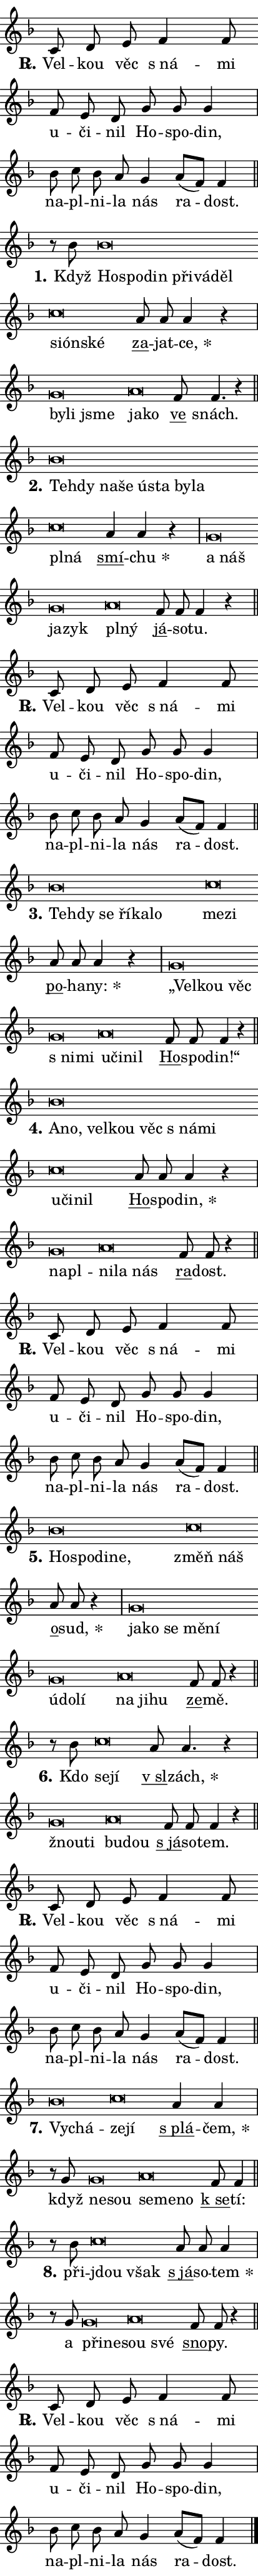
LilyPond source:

\version "2.22.1"
\header { tagline = "" }
\paper {
  indent = 0\cm
  top-margin = 0\cm
  right-margin = 0\cm
  bottom-margin = 0\cm
  left-margin = 0\cm
  paper-width = 7\cm
  page-breaking = #ly:one-page-breaking
  system-system-spacing.basic-distance = #11
  score-system-spacing.basic-distance = #11
  ragged-last = ##f
}


%% Author: Thomas Morley
%% https://lists.gnu.org/archive/html/lilypond-user/2020-05/msg00002.html
#(define (line-position grob)
"Returns position of @var[grob} in current system:
   @code{'start}, if at first time-step
   @code{'end}, if at last time-step
   @code{'middle} otherwise
"
  (let* ((col (ly:item-get-column grob))
         (ln (ly:grob-object col 'left-neighbor))
         (rn (ly:grob-object col 'right-neighbor))
         (col-to-check-left (if (ly:grob? ln) ln col))
         (col-to-check-right (if (ly:grob? rn) rn col))
         (break-dir-left
           (and
             (ly:grob-property col-to-check-left 'non-musical #f)
             (ly:item-break-dir col-to-check-left)))
         (break-dir-right
           (and
             (ly:grob-property col-to-check-right 'non-musical #f)
             (ly:item-break-dir col-to-check-right))))
        (cond ((eqv? 1 break-dir-left) 'start)
              ((eqv? -1 break-dir-right) 'end)
              (else 'middle))))

#(define (tranparent-at-line-position vctor)
  (lambda (grob)
  "Relying on @code{line-position} select the relevant enry from @var{vctor}.
Used to determine transparency,"
    (case (line-position grob)
      ((end) (not (vector-ref vctor 0)))
      ((middle) (not (vector-ref vctor 1)))
      ((start) (not (vector-ref vctor 2))))))

noteHeadBreakVisibility =
#(define-music-function (break-visibility)(vector?)
"Makes @code{NoteHead}s transparent relying on @var{break-visibility}"
#{
  \override NoteHead.transparent =
    #(tranparent-at-line-position break-visibility)
#})

#(define delete-ledgers-for-transparent-note-heads
  (lambda (grob)
    "Reads whether a @code{NoteHead} is transparent.
If so this @code{NoteHead} is removed from @code{'note-heads} from
@var{grob}, which is supposed to be @code{LedgerLineSpanner}.
As a result ledgers are not printed for this @code{NoteHead}"
    (let* ((nhds-array (ly:grob-object grob 'note-heads))
           (nhds-list
             (if (ly:grob-array? nhds-array)
                 (ly:grob-array->list nhds-array)
                 '()))
           ;; Relies on the transparent-property being done before
           ;; Staff.LedgerLineSpanner.after-line-breaking is executed.
           ;; This is fragile ...
           (to-keep
             (remove
               (lambda (nhd)
                 (ly:grob-property nhd 'transparent #f))
               nhds-list)))
      ;; TODO find a better method to iterate over grob-arrays, similiar
      ;; to filter/remove etc for lists
      ;; For now rebuilt from scratch
      (set! (ly:grob-object grob 'note-heads)  '())
      (for-each
        (lambda (nhd)
          (ly:pointer-group-interface::add-grob grob 'note-heads nhd))
        to-keep))))

hideNotes = {
  \noteHeadBreakVisibility #begin-of-line-visible
}
unHideNotes = {
  \noteHeadBreakVisibility #all-visible
}

% work-around for resetting accidentals
% https://lilypond.org/doc/v2.23/Documentation/notation/displaying-rhythms#unmetered-music
cadenzaMeasure = {
  \cadenzaOff
  \partial 1024 s1024
  \cadenzaOn
}

#(define-markup-command (accent layout props text) (markup?)
  "Underline accented syllable"
  (interpret-markup layout props
    #{\markup \override #'(offset . 4.3) \underline { #text }#}))

responsum = \markup \concat {
  "R" \hspace #-1.05 \path #0.1 #'((moveto 0 0.07) (lineto 0.9 0.8)) \hspace #0.05 "."
}

\layout {
    \context {
        \Staff
        \remove "Time_signature_engraver"
        \override LedgerLineSpanner.after-line-breaking = #delete-ledgers-for-transparent-note-heads
    }
    \context {
        \Voice {
            \override NoteHead.output-attributes = #'((class . "notehead"))
            \override Hairpin.height = #0.55
        }
    }
    \context {
        \Lyrics {
            \override StanzaNumber.output-attributes = #'((class . "stanzanumber"))
            \override LyricSpace.minimum-distance = #0.9
            \override LyricText.font-name = #"TeX Gyre Schola"
            \override LyricText.font-size = 1
            \override StanzaNumber.font-name = #"TeX Gyre Schola Bold"
            \override StanzaNumber.font-size = 1
        }
    }
}

% magnetic-lyrics.ily
%
%   written by
%     Jean Abou Samra <jean@abou-samra.fr>
%     Werner Lemberg <wl@gnu.org>
%
%   adapted by
%     Jiri Hon <jiri.hon@gmail.com>
%
% Version 2022-Apr-15

% https://www.mail-archive.com/lilypond-user@gnu.org/msg149350.html

#(define (Left_hyphen_pointer_engraver context)
   "Collect syllable-hyphen-syllable occurrences in lyrics and store
them in properties.  This engraver only looks to the left.  For
example, if the lyrics input is @code{foo -- bar}, it does the
following.

@itemize @bullet
@item
Set the @code{text} property of the @code{LyricHyphen} grob between
@q{foo} and @q{bar} to @code{foo}.

@item
Set the @code{left-hyphen} property of the @code{LyricText} grob with
text @q{foo} to the @code{LyricHyphen} grob between @q{foo} and
@q{bar}.
@end itemize

Use this auxiliary engraver in combination with the
@code{lyric-@/text::@/apply-@/magnetic-@/offset!} hook."
   (let ((hyphen #f)
         (text #f))
     (make-engraver
      (acknowledgers
       ((lyric-syllable-interface engraver grob source-engraver)
        (set! text grob)))
      (end-acknowledgers
       ((lyric-hyphen-interface engraver grob source-engraver)
        ;(when (not (grob::has-interface grob 'lyric-space-interface))
          (set! hyphen grob)));)
      ((stop-translation-timestep engraver)
       (when (and text hyphen)
         (ly:grob-set-object! text 'left-hyphen hyphen))
       (set! text #f)
       (set! hyphen #f)))))

#(define (lyric-text::apply-magnetic-offset! grob)
   "If the space between two syllables is less than the value in
property @code{LyricText@/.details@/.squash-threshold}, move the right
syllable to the left so that it gets concatenated with the left
syllable.

Use this function as a hook for
@code{LyricText@/.after-@/line-@/breaking} if the
@code{Left_@/hyphen_@/pointer_@/engraver} is active."
   (let ((hyphen (ly:grob-object grob 'left-hyphen #f)))
     (when hyphen
       (let ((left-text (ly:spanner-bound hyphen LEFT)))
         (when (grob::has-interface left-text 'lyric-syllable-interface)
           (let* ((common (ly:grob-common-refpoint grob left-text X))
                  (this-x-ext (ly:grob-extent grob common X))
                  (left-x-ext
                   (begin
                     ;; Trigger magnetism for left-text.
                     (ly:grob-property left-text 'after-line-breaking)
                     (ly:grob-extent left-text common X)))
                  ;; `delta` is the gap width between two syllables.
                  (delta (- (interval-start this-x-ext)
                            (interval-end left-x-ext)))
                  (details (ly:grob-property grob 'details))
                  (threshold (assoc-get 'squash-threshold details 0.2)))
             (when (< delta threshold)
               (let* (;; We have to manipulate the input text so that
                      ;; ligatures crossing syllable boundaries are not
                      ;; disabled.  For languages based on the Latin
                      ;; script this is essentially a beautification.
                      ;; However, for non-Western scripts it can be a
                      ;; necessity.
                      (lt (ly:grob-property left-text 'text))
                      (rt (ly:grob-property grob 'text))
                      (is-space (grob::has-interface hyphen 'lyric-space-interface))
                      (space (if is-space " " ""))
                      (space-markup (grob-interpret-markup grob " "))
                      (space-size (interval-length (ly:stencil-extent space-markup X)))
                      (extra-delta (if is-space space-size 0))
                      ;; Append new syllable.
                      (ltrt-space (if (and (string? lt) (string? rt))
                                (string-append lt space rt)
                                (make-concat-markup (list lt space rt))))
                      ;; Right-align `ltrt` to the right side.
                      (ltrt-space-markup (grob-interpret-markup
                               grob
                               (make-translate-markup
                                (cons (interval-length this-x-ext) 0)
                                (make-right-align-markup ltrt-space)))))
                 (begin
                   ;; Don't print `left-text`.
                   (ly:grob-set-property! left-text 'stencil #f)
                   ;; Set text and stencil (which holds all collected
                   ;; syllables so far) and shift it to the left.
                   (ly:grob-set-property! grob 'text ltrt-space)
                   (ly:grob-set-property! grob 'stencil ltrt-space-markup)
                   (ly:grob-translate-axis! grob (- (- delta extra-delta)) X))))))))))


#(define (lyric-hyphen::displace-bounds-first grob)
   ;; Make very sure this callback isn't triggered too early.
   (let ((left (ly:spanner-bound grob LEFT))
         (right (ly:spanner-bound grob RIGHT)))
     (ly:grob-property left 'after-line-breaking)
     (ly:grob-property right 'after-line-breaking)
     (ly:lyric-hyphen::print grob)))

squashThreshold = #0.4

\layout {
  \context {
    \Lyrics
    \consists #Left_hyphen_pointer_engraver
    \override LyricText.after-line-breaking =
      #lyric-text::apply-magnetic-offset!
    \override LyricHyphen.stencil = #lyric-hyphen::displace-bounds-first
    \override LyricText.details.squash-threshold = \squashThreshold
    \override LyricHyphen.minimum-distance = 0
    \override LyricHyphen.minimum-length = \squashThreshold
  }
}

squash = \override LyricText.details.squash-threshold = 9999
unSquash = \override LyricText.details.squash-threshold = \squashThreshold

left = \override LyricText.self-alignment-X = #LEFT
unLeft = \revert LyricText.self-alignment-X

starOffset = #(lambda (grob) 
                (let ((x_offset (ly:self-alignment-interface::aligned-on-x-parent grob)))
                  (if (= x_offset 0) 0 (+ x_offset 1.2))))

star = #(define-music-function (syllable)(string?)
"Append star separator at the end of a syllable"
#{
  \once \override LyricText.X-offset = #starOffset
  \lyricmode { \markup {
    #syllable
    \override #'((font-name . "TeX Gyre Schola Bold")) \hspace #0.2 \lower #0.65 \larger "*"
  } }
#})

starAccent = #(define-music-function (syllable)(string?)
"Append star separator at the end of a syllable and make accent"
#{
  \once \override LyricText.X-offset = #starOffset
  \lyricmode { \markup {
    \accent #syllable
    \override #'((font-name . "TeX Gyre Schola Bold")) \hspace #0.2 \lower #0.65 \larger "*"
  } }
#})

breath = #(define-music-function (syllable)(string?)
"Append breathing indicator at the end of a syllable"
#{
  \lyricmode { \markup { #syllable "+" } }
#})

optionalBreath = #(define-music-function (syllable)(string?)
"Append optional breathing indicator at the end of a syllable"
#{
  \lyricmode { \markup { #syllable "(+)" } }
#})


\score {
    <<
        \new Voice = "melody" { \cadenzaOn \key f \major \relative { c'8 d e f4 f8 \bar "" f e d \bar "" g g g4 \cadenzaMeasure \bar "|" bes8 c bes a g4 \bar "" a8[( f)] f4 \cadenzaMeasure \bar "||" \break }
\relative { r8 bes' bes\breve*1/16 \hideNotes \breve*1/16 \bar "" \breve*1/16 \bar "" \breve*1/16 \bar "" \breve*1/16 \breve*1/16 \bar "" \unHideNotes c\breve*1/16 \hideNotes \breve*1/16 \breve*1/16 \bar "" \unHideNotes \bar "" a8 a a4 r \cadenzaMeasure \bar "|" g\breve*1/16 \hideNotes \breve*1/16 \breve*1/16 \bar "" \unHideNotes a\breve*1/16 \hideNotes \breve*1/16 \bar "" \unHideNotes \bar "" f8 f4. r4 \cadenzaMeasure \bar "||" \break }
\relative { bes'\breve*1/16 \hideNotes \breve*1/16 \bar "" \breve*1/16 \bar "" \breve*1/16 \bar "" \breve*1/16 \bar "" \breve*1/16 \bar "" \breve*1/16 \breve*1/16 \bar "" \unHideNotes c\breve*1/16 \hideNotes \breve*1/16 \bar "" \unHideNotes \bar "" \bar "" a4 a r \cadenzaMeasure \bar "|" g\breve*1/16 \hideNotes \breve*1/16 \bar "" \breve*1/16 \breve*1/16 \bar "" \unHideNotes a\breve*1/16 \hideNotes \breve*1/16 \bar "" \unHideNotes \bar "" f8 f f4 r \cadenzaMeasure \bar "||" \break }
\relative { c'8 d e f4 f8 \bar "" f e d \bar "" g g g4 \cadenzaMeasure \bar "|" bes8 c bes a g4 \bar "" a8[( f)] f4 \cadenzaMeasure \bar "||" \break }
\relative { bes'\breve*1/16 \hideNotes \breve*1/16 \bar "" \breve*1/16 \bar "" \breve*1/16 \bar "" \breve*1/16 \breve*1/16 \bar "" \unHideNotes c\breve*1/16 \hideNotes \breve*1/16 \bar "" \unHideNotes \bar "" a8 a a4 r \cadenzaMeasure \bar "|" g\breve*1/16 \hideNotes \breve*1/16 \bar "" \breve*1/16 \bar "" \breve*1/16 \breve*1/16 \bar "" \unHideNotes a\breve*1/16 \hideNotes \breve*1/16 \breve*1/16 \bar "" \unHideNotes \bar "" f8 f f4 r \cadenzaMeasure \bar "||" \break }
\relative { bes'\breve*1/16 \hideNotes \breve*1/16 \bar "" \breve*1/16 \bar "" \breve*1/16 \bar "" \breve*1/16 \bar "" \breve*1/16 \breve*1/16 \bar "" \unHideNotes c\breve*1/16 \hideNotes \breve*1/16 \breve*1/16 \bar "" \unHideNotes \bar "" a8 a a4 r \cadenzaMeasure \bar "|" g\breve*1/16 \hideNotes \breve*1/16 \bar "" \unHideNotes a\breve*1/16 \hideNotes \breve*1/16 \breve*1/16 \bar "" \unHideNotes \bar "" f8 f r4 \cadenzaMeasure \bar "||" \break }
\relative { c'8 d e f4 f8 \bar "" f e d \bar "" g g g4 \cadenzaMeasure \bar "|" bes8 c bes a g4 \bar "" a8[( f)] f4 \cadenzaMeasure \bar "||" \break }
\relative { bes'\breve*1/16 \hideNotes \breve*1/16 \bar "" \breve*1/16 \breve*1/16 \bar "" \unHideNotes c\breve*1/16 \hideNotes \breve*1/16 \bar "" \unHideNotes \bar "" a8 a r4 \cadenzaMeasure \bar "|" g\breve*1/16 \hideNotes \breve*1/16 \bar "" \breve*1/16 \bar "" \breve*1/16 \bar "" \breve*1/16 \bar "" \breve*1/16 \bar "" \breve*1/16 \breve*1/16 \bar "" \unHideNotes a\breve*1/16 \hideNotes \breve*1/16 \breve*1/16 \bar "" \unHideNotes \bar "" f8 f r4 \cadenzaMeasure \bar "||" \break }
\relative { r8 bes' c\breve*1/16 \hideNotes \breve*1/16 \bar "" \unHideNotes \bar "" a8 a4. r4 \cadenzaMeasure \bar "|" g\breve*1/16 \hideNotes \breve*1/16 \bar "" \unHideNotes a\breve*1/16 \hideNotes \breve*1/16 \bar "" \unHideNotes \bar "" f8 f f4 r \cadenzaMeasure \bar "||" \break }
\relative { c'8 d e f4 f8 \bar "" f e d \bar "" g g g4 \cadenzaMeasure \bar "|" bes8 c bes a g4 \bar "" a8[( f)] f4 \cadenzaMeasure \bar "||" \break }
\relative { bes'\breve*1/16 \hideNotes \breve*1/16 \bar "" \unHideNotes c\breve*1/16 \hideNotes \breve*1/16 \bar "" \unHideNotes \bar "" \bar "" a4 a \cadenzaMeasure \bar "|" r8 g g\breve*1/16 \hideNotes \breve*1/16 \bar "" \unHideNotes a\breve*1/16 \hideNotes \breve*1/16 \breve*1/16 \bar "" \unHideNotes \bar "" f8 f4 \cadenzaMeasure \bar "||" \break }
\relative { r8 bes' c\breve*1/16 \hideNotes \breve*1/16 \bar "" \unHideNotes \bar "" a8 a a4 \cadenzaMeasure \bar "|" r8 g g\breve*1/16 \hideNotes \breve*1/16 \bar "" \unHideNotes a\breve*1/16 \hideNotes \breve*1/16 \bar "" \unHideNotes \bar "" f8 f r4 \cadenzaMeasure \bar "||" \break }
\relative { c'8 d e f4 f8 \bar "" f e d \bar "" g g g4 \cadenzaMeasure \bar "|" bes8 c bes a g4 \bar "" a8[( f)] f4 \cadenzaMeasure \bar "||" \break } \bar "|." }
        \new Lyrics \lyricsto "melody" { \lyricmode { \set stanza = \responsum
Vel -- kou věc "s ná" -- mi u -- či -- nil Ho -- spo -- din, na -- pl -- ni -- la nás ra -- dost.
\set stanza = "1."
Když \left Ho -- \squash spo -- din při -- vá -- děl \left \unLeft \unSquash si -- \squash ón -- ské \unLeft \unSquash \markup \accent za -- jat -- \star ce, \left by -- \squash li jsme \left \unLeft \unSquash ja -- \squash ko \unLeft \unSquash \markup \accent ve snách.
\set stanza = "2."
\left Teh -- \squash dy na -- še ús -- ta by -- la \left \unLeft \unSquash pl -- \squash ná \unLeft \unSquash \markup \accent smí -- \star chu \left a \squash náš ja -- zyk \left \unLeft \unSquash pl -- \squash ný \unLeft \unSquash \markup \accent já -- so -- tu.
\set stanza = \responsum
Vel -- kou věc "s ná" -- mi u -- či -- nil Ho -- spo -- din, na -- pl -- ni -- la nás ra -- dost.
\set stanza = "3."
\left Teh -- \squash dy se ří -- ka -- lo \left \unLeft \unSquash me -- \squash zi \unLeft \unSquash \markup \accent po -- ha -- \star ny: \left „Vel -- \squash kou věc "s ni" -- mi \left \unLeft \unSquash u -- \squash či -- nil \unLeft \unSquash \markup \accent Ho -- spo -- din!“
\set stanza = "4."
\left A -- \squash no, vel -- kou věc "s ná" -- mi \left \unLeft \unSquash u -- \squash či -- nil \unLeft \unSquash \markup \accent Ho -- spo -- \star din, \left na -- \squash pl -- \left \unLeft \unSquash ni -- \squash la nás \unLeft \unSquash \markup \accent ra -- dost.
\set stanza = \responsum
Vel -- kou věc "s ná" -- mi u -- či -- nil Ho -- spo -- din, na -- pl -- ni -- la nás ra -- dost.
\set stanza = "5."
\left Ho -- \squash spo -- di -- ne, \left \unLeft \unSquash změň \squash náš \unLeft \unSquash \markup \accent o -- \star sud, \left ja -- \squash ko se mě -- ní ú -- do -- lí \left \unLeft \unSquash na \squash ji -- hu \unLeft \unSquash \markup \accent ze -- mě.
\set stanza = "6."
Kdo \left se -- \squash jí \unLeft \unSquash \markup \accent "v sl" -- \star zách, \left žnou -- \squash ti \left \unLeft \unSquash bu -- \squash dou \unLeft \unSquash \markup \accent "s já" -- so -- tem.
\set stanza = \responsum
Vel -- kou věc "s ná" -- mi u -- či -- nil Ho -- spo -- din, na -- pl -- ni -- la nás ra -- dost.
\set stanza = "7."
\left Vy -- \squash chá -- \left \unLeft \unSquash ze -- \squash jí \unLeft \unSquash \markup \accent "s plá" -- \star čem, když \left ne -- \squash sou \left \unLeft \unSquash se -- \squash me -- no \unLeft \unSquash \markup \accent "k se" -- tí:
\set stanza = "8."
při -- \left jdou \squash však \unLeft \unSquash \markup \accent "s já" -- so -- \star tem a \left při -- \squash ne -- \left \unLeft \unSquash sou \squash své \unLeft \unSquash \markup \accent sno -- py.
\set stanza = \responsum
Vel -- kou věc "s ná" -- mi u -- či -- nil Ho -- spo -- din, na -- pl -- ni -- la nás ra -- dost. } }
    >>
    \layout {}
}
